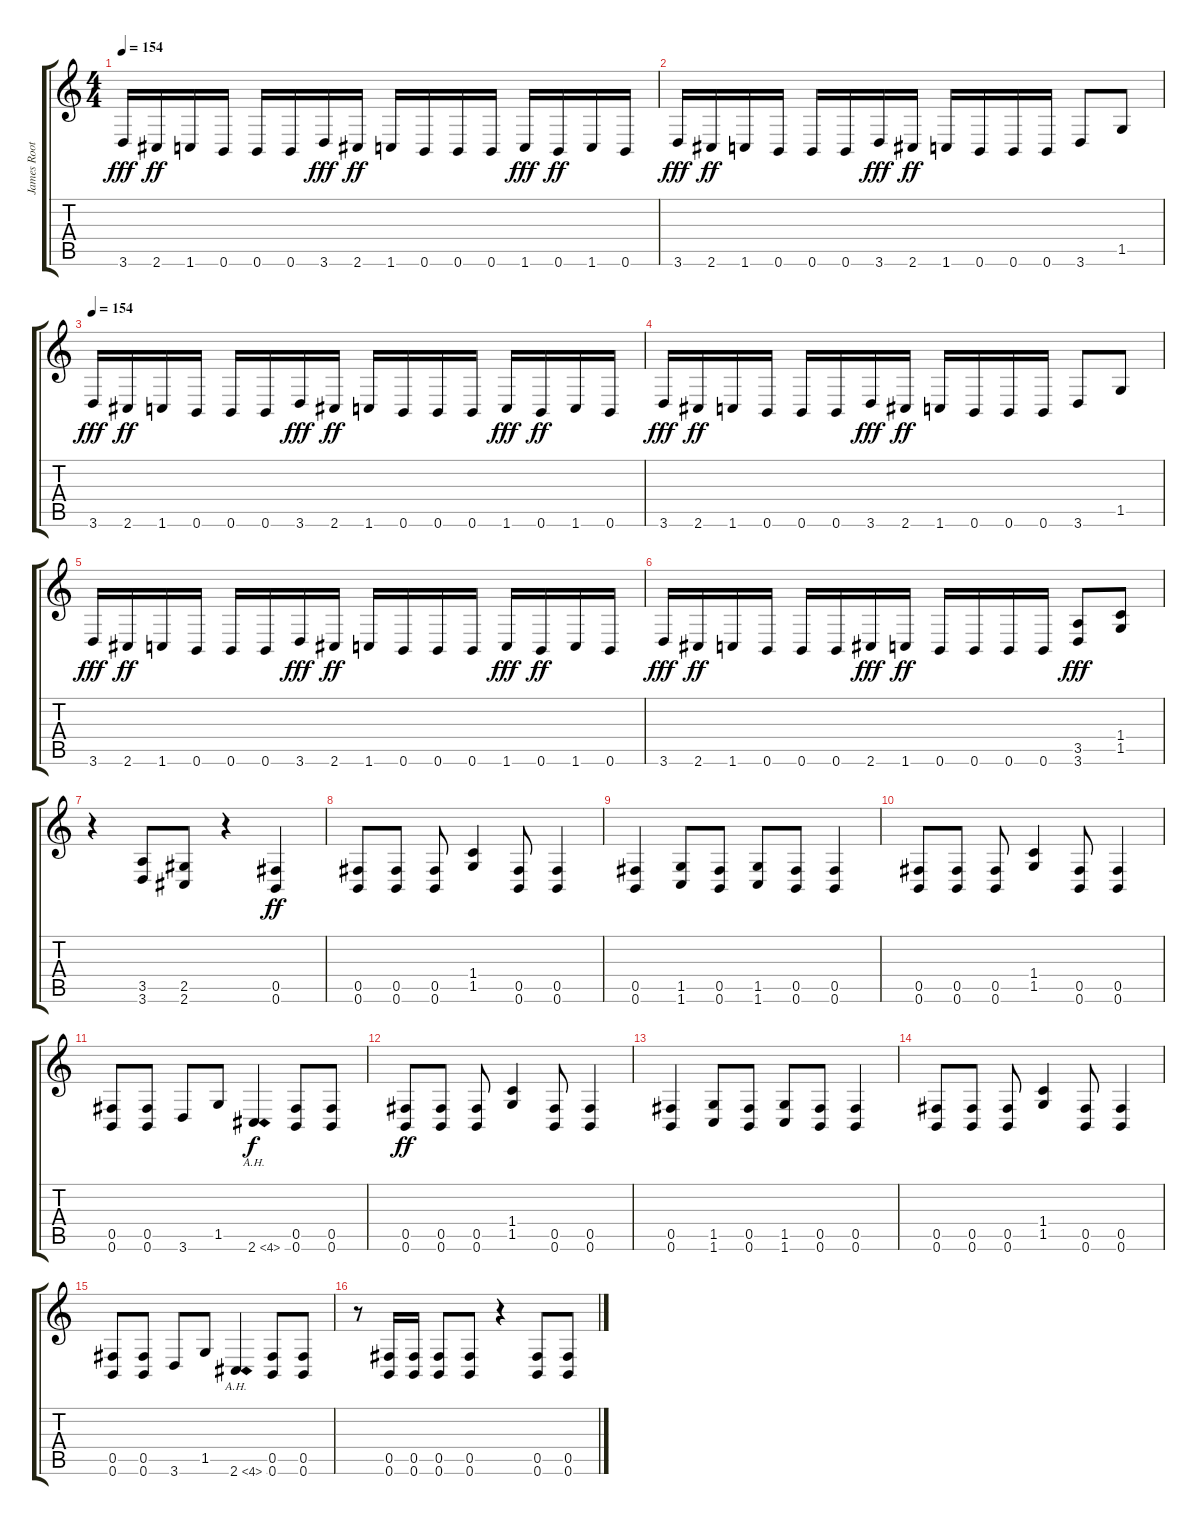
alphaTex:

\track ("James Root" "James Root") {instrument distortionguitar}
\staff {score tabs}
\tuning (Db4 Ab3 E3 B2 Gb2 B1) {hide}
\ts (4 4)
\tempo 154
\clef g2
\ks c
3.6.16{dy fff instrument distortionguitar} 2.6.16{dy ff} 1.6.16 0.6.16 0.6.16 0.6.16 3.6.16{dy fff} 2.6.16{dy ff} 1.6.16 0.6.16 0.6.16 0.6.16 1.6.16{dy fff} 0.6.16{dy ff} 1.6.16 0.6.16 |
3.6.16{dy fff} 2.6.16{dy ff} 1.6.16 0.6.16 0.6.16 0.6.16 3.6.16{dy fff} 2.6.16{dy ff} 1.6.16 0.6.16 0.6.16 0.6.16 3.6.8 1.5.8 |
\tempo 154
3.6.16{dy fff} 2.6.16{dy ff} 1.6.16 0.6.16 0.6.16 0.6.16 3.6.16{dy fff} 2.6.16{dy ff} 1.6.16 0.6.16 0.6.16 0.6.16 1.6.16{dy fff} 0.6.16{dy ff} 1.6.16 0.6.16 |
3.6.16{dy fff} 2.6.16{dy ff} 1.6.16 0.6.16 0.6.16 0.6.16 3.6.16{dy fff} 2.6.16{dy ff} 1.6.16 0.6.16 0.6.16 0.6.16 3.6.8 1.5.8 |
3.6.16{dy fff} 2.6.16{dy ff} 1.6.16 0.6.16 0.6.16 0.6.16 3.6.16{dy fff} 2.6.16{dy ff} 1.6.16 0.6.16 0.6.16 0.6.16 1.6.16{dy fff} 0.6.16{dy ff} 1.6.16 0.6.16 |
3.6.16{dy fff} 2.6.16{dy ff} 1.6.16 0.6.16 0.6.16 0.6.16 2.6.16{dy fff} 1.6.16{dy ff} 0.6.16 0.6.16 0.6.16 0.6.16 (3.5 3.6).8{dy fff} (1.4 1.5).8 |
r.4 (3.5 3.6).8 (2.5 2.6).8 r.4 (0.5 0.6).4{dy ff} |
(0.5 0.6).8 (0.5 0.6).8 (0.5 0.6).8 (1.4 1.5).4 (0.5 0.6).8 (0.5 0.6).4 |
(0.5 0.6).4 (1.5 1.6).8 (0.5 0.6).8 (1.5 1.6).8 (0.5 0.6).8 (0.5 0.6).4 |
(0.5 0.6).8 (0.5 0.6).8 (0.5 0.6).8 (1.4 1.5).4 (0.5 0.6).8 (0.5 0.6).4 |
(0.5 0.6).8 (0.5 0.6).8 3.6.8 1.5.8 2.6{ah 2}.4{dy f} (0.5 0.6).8 (0.5 0.6).8 |
(0.5 0.6).8{dy ff} (0.5 0.6).8 (0.5 0.6).8 (1.4 1.5).4 (0.5 0.6).8 (0.5 0.6).4 |
(0.5 0.6).4 (1.5 1.6).8 (0.5 0.6).8 (1.5 1.6).8 (0.5 0.6).8 (0.5 0.6).4 |
(0.5 0.6).8 (0.5 0.6).8 (0.5 0.6).8 (1.4 1.5).4 (0.5 0.6).8 (0.5 0.6).4 |
(0.5 0.6).8 (0.5 0.6).8 3.6.8 1.5.8 2.6{ah 2}.4 (0.5 0.6).8 (0.5 0.6).8 |
r.8 (0.5 0.6).16 (0.5 0.6).16 (0.5 0.6).8 (0.5 0.6).8 r.4 (0.5 0.6).8 (0.5 0.6).8
